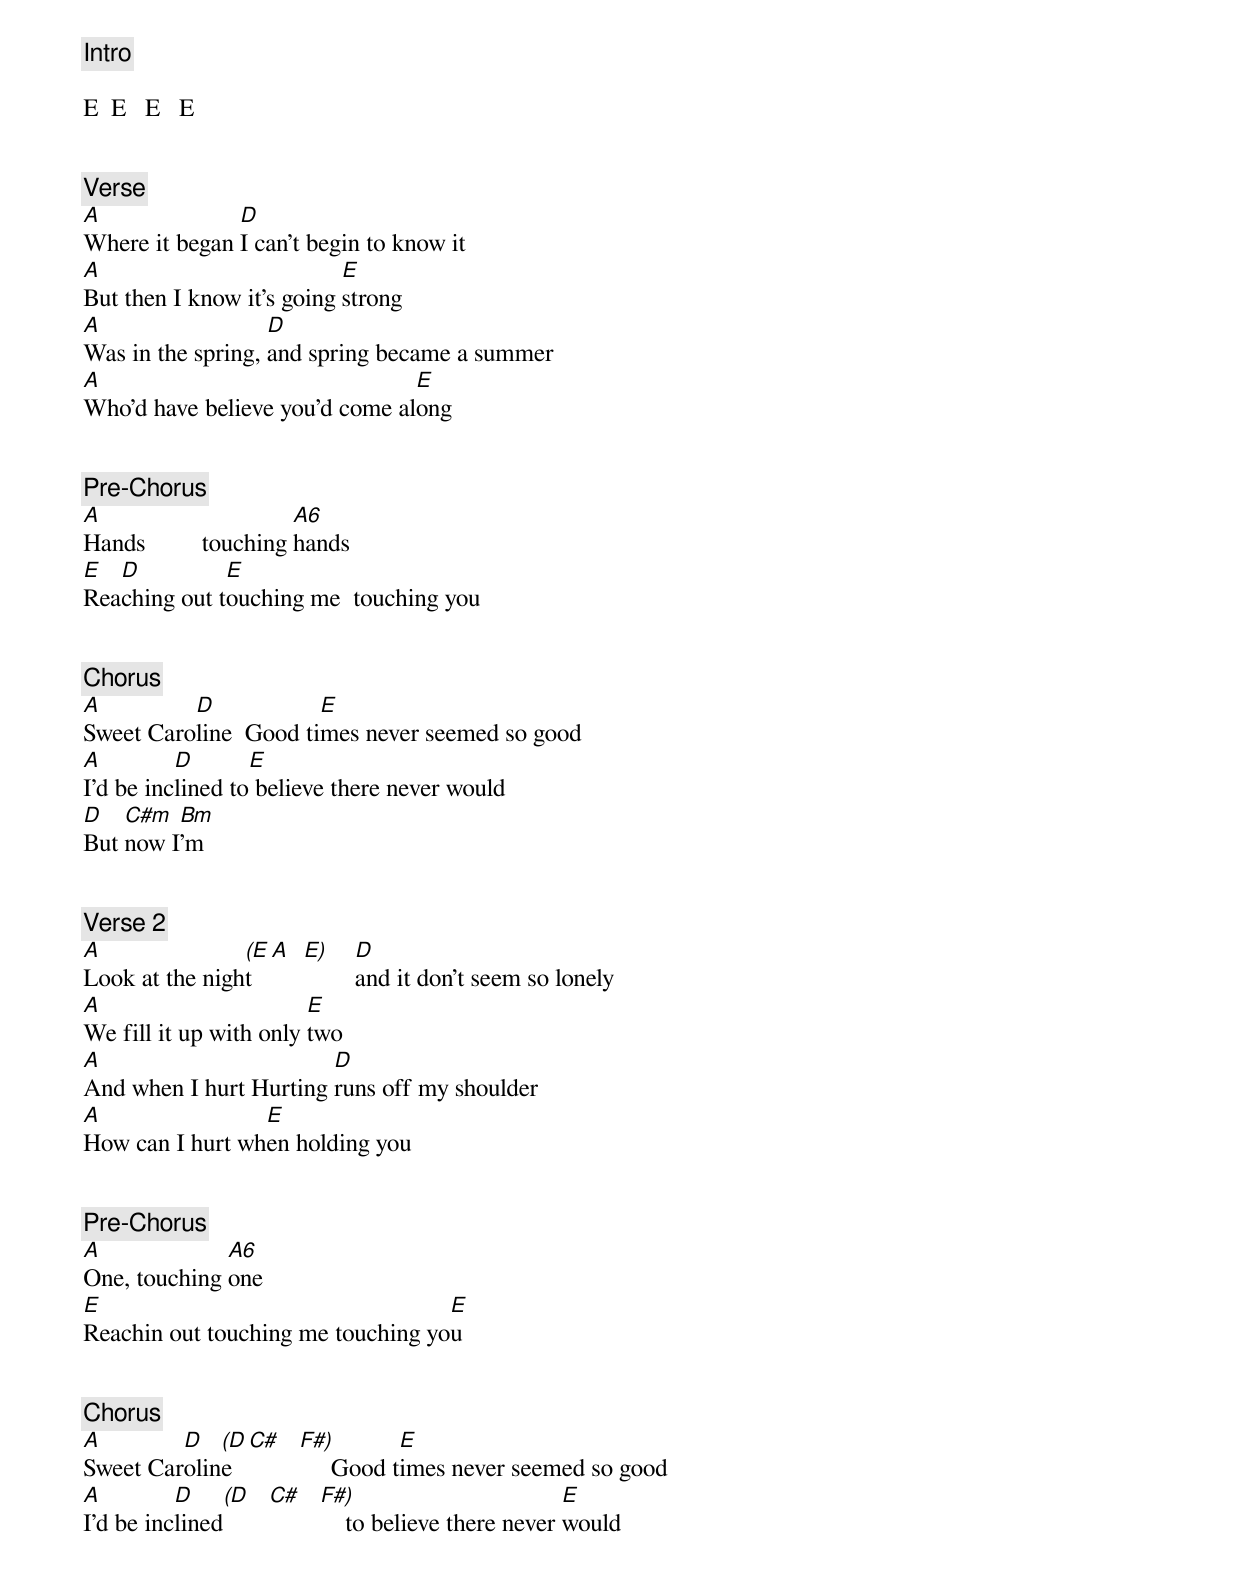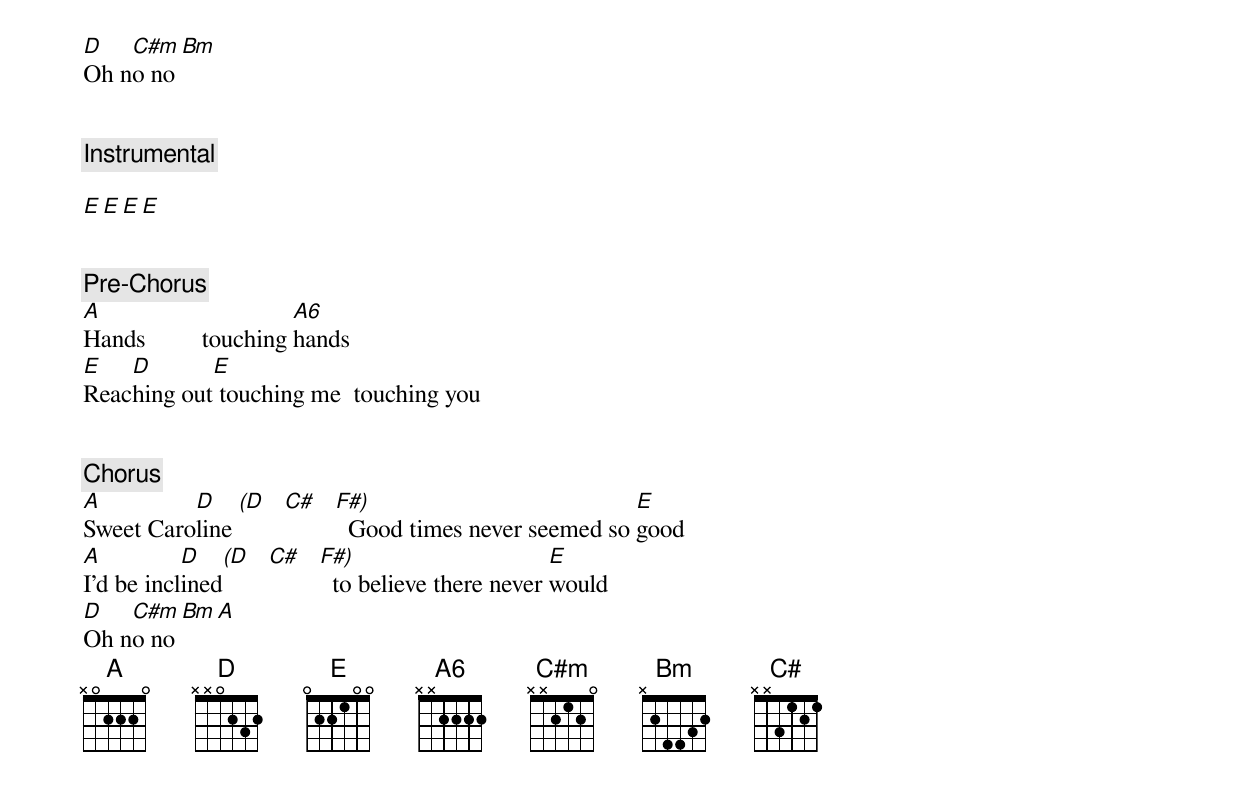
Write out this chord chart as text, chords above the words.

[Intro]

E  E   E   E


[Verse]
A              D
Where it began I can’t begin to know it
A                          E
But then I know it’s going strong
A                  D
Was in the spring, and spring became a summer
A                               E
Who’d have believe you’d come along


[Pre-Chorus]
A                      A6
Hands         touching hands
E  D          E
Reaching out touching me  touching you


[Chorus]
A         D            E
Sweet Caroline  Good times never seemed so good
A         D       E
I'd be inclined to believe there never would
D   C#m  Bm
But now I’m


[Verse 2]
A               (E A E)  D
Look at the night        and it don’t seem so lonely
A                       E
We fill it up with only two
A                       D
And when I hurt Hurting runs off my shoulder
A                E
How can I hurt when holding you


[Pre-Chorus]
A             A6
One, touching one
E                                  E
Reachin out touching me touching you


[Chorus]
A        D   (D C# F#)        E
Sweet Caroline          Good times never seemed so good
A         D    (D C# F#)                        E
I'd be inclined          to believe there never would
D   C#m  Bm
Oh no no


[Instrumental]

E  E   E   E


[Pre-Chorus]
A                      A6
Hands         touching hands
E   D       E
Reaching out touching me  touching you


[Chorus]
A         D    (D C# F#)                          E
Sweet Caroline         Good times never seemed so good
A          D   (D C# F#)                      E
I'd be inclined        to believe there never would
D   C#m  Bm  A
Oh no no
